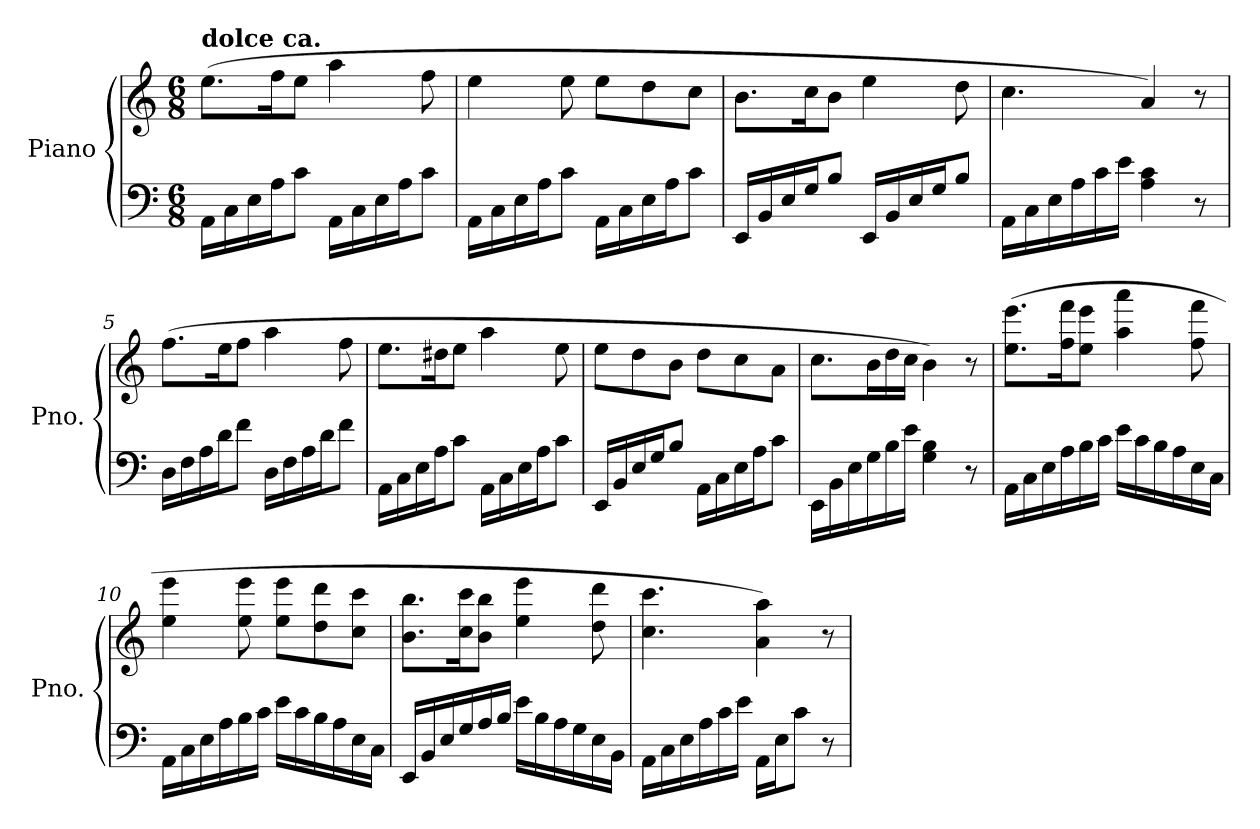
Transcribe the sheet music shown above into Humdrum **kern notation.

**kern	**kern
*part1	*part1
*staff2	*staff1
*I"Piano	*
*I'Pno.	*
*clefF4	*clefG2
*k[]	*k[]
*M6/8	*M6/8
*MM60	*MM60
=1	=1
!	!LO:TX:a:B:t=dolce ca.
16AA\LL	(8.ee\L
16C\	.
16E\	.
16A\J	16ff\K
8c\J	8ee\J
16AA\LL	4aa\
16C\	.
16E\	.
16A\J	.
8c\J	8ff\
=2	=2
16AA\LL	4ee\
16C\	.
16E\	.
16A\J	.
8c\J	8ee\
16AA\LL	8ee\L
16C\	.
16E\	8dd\
16A\J	.
8c\J	8cc\J
=3	=3
16EE/LL	8.b\L
16BB/	.
16E/	.
16G/J	16cc\K
8B/J	8b\J
16EE/LL	4ee\
16BB/	.
16E/	.
16G/J	.
8B/J	8dd\
=4	=4
16AA\LL	4.cc\
16C\	.
16E\	.
16A\	.
16c\	.
16e\JJ	.
4A\ 4c\	4a/)
8r	8r
!!LO:LB:g=z
=5	=5
16D\LL	(8.ff\L
16F\	.
16A\	.
16d\J	16ee\K
8f\J	8ff\J
16D\LL	4aa\
16F\	.
16A\	.
16d\J	.
8f\J	8ff\
=6	=6
16AA\LL	8.ee\L
16C\	.
16E\	.
16A\J	16dd#X\K
8c\J	8ee\J
16AA\LL	4aa\
16C\	.
16E\	.
16A\J	.
8c\J	8ee\
=7	=7
16EE/LL	8ee\L
16BB/	.
16E/	8dd\
16G/J	.
8B/J	8b\J
16AA\LL	8dd\L
16C\	.
16E\	8cc\
16A\J	.
8c\J	8a\J
=8	=8
16EE\LL	8.cc\L
16BB\	.
16E\	.
16G\	16b\L
16B\	16dd\
16e\JJ	16cc\JJ
4G\ 4B\	4b\)
8r	8r
!!LO:LB:g=z
=9	=9
16AA\LL	(8.ee\ 8.eee\L
16C\	.
16E\	.
16A\	16ff\ 16fff\K
16B\	8ee\ 8eee\J
16c\JJ	.
16e\LL	4aa\ 4aaa\
16c\	.
16B\	.
16A\	.
16E\	8ff\ 8fff\
16C\JJ	.
=10	=10
16AA\LL	4ee\ 4eee\
16C\	.
16E\	.
16A\	.
16B\	8ee\ 8eee\
16c\JJ	.
16e\LL	8ee\ 8eee\L
16c\	.
16B\	8dd\ 8ddd\
16A\	.
16E\	8cc\ 8ccc\J
16C\JJ	.
=11	=11
16EE/LL	8.b\ 8.bb\L
16BB/	.
16E/	.
16G/	16cc\ 16ccc\K
16A/	8b\ 8bb\J
16B/JJ	.
16e\LL	4ee\ 4eee\
16B\	.
16A\	.
16G\	.
16E\	8dd\ 8ddd\
16BB\JJ	.
!!LO:LB:g=z
=12	=12
16AA\LL	4.cc\ 4.ccc\
16C\	.
16E\	.
16A\	.
16c\	.
16e\JJ	.
16AA\LL	4a\ 4aa\)
16E\J	.
8c\J	.
8r	8r
=	=
*-	*-
